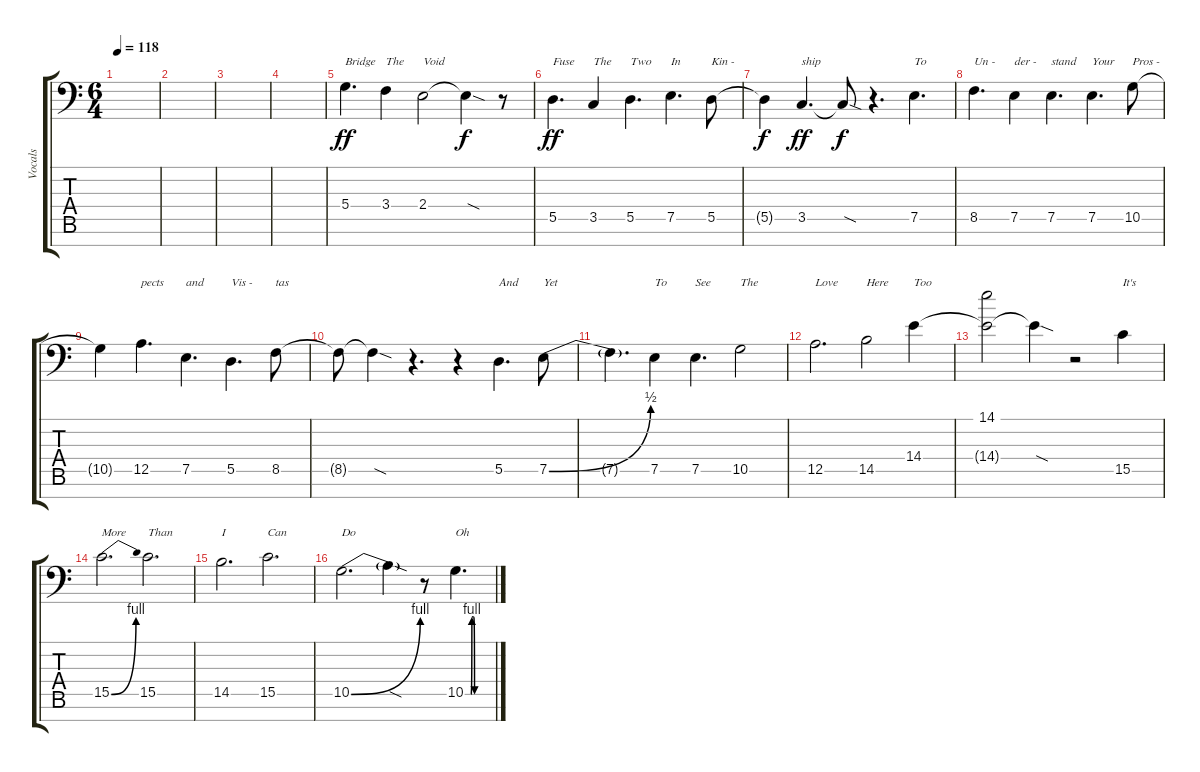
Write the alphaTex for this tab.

\track ("Vocals" "Vocals") {instrument bassoon}
\staff {score tabs}
\tuning (D4 A3 E3 D3 A2 E2 A1) {hide}
\ts (6 4)
\tempo 118
\clef f4
\ks c
|
|
|
|
5.4.4{d txt "Bridge " dy ff} 3.4.4{txt "The"} 2.4.2{txt "Void"} 2.4{sod t}.4{dy f} r.8 |
5.5.4{d txt "Fuse" dy ff} 3.5.4{txt "The"} 5.5.4{d txt "Two"} 7.5.4{d txt "In"} 5.5.8{txt "Kin - "} |
5.5{t}.4{dy f} 3.5.4{d txt "ship" dy ff} 3.5{sod t}.8{dy f} r.4{d} 7.5.4{d txt "To"} |
8.5.4{d txt "Un - "} 7.5.4{txt "der - "} 7.5.4{d txt "stand"} 7.5.4{d txt "Your"} 10.5.8{txt "Pros -"} |
10.5{t}.4 12.5.4{d txt "pects"} 7.5.4{d txt "and"} 5.5.4{d txt "Vis - "} 8.5.8{txt "tas"} |
8.5{t}.8 8.5{sod t}.4 r.4{d} r.4 5.5.4{d txt "And"} 7.5{be (bend 0 0 60 2)}.8{txt "Yet"} |
7.5{t}.4{d} 7.5.4{txt "To"} 7.5.4{d txt "See"} 10.5.2{txt "The"} |
\section ("" "")
12.5.2{d txt "Love"} 14.5.2{txt "Here"} 14.4.4{txt "Too"} |
(14.1 14.4{t}).2 14.4{sod t}.4 r.2 15.5.4{txt "It's"} |
15.5{be (bend 0 0 60 4)}.2{d txt "More"} 15.5.2{d txt "Than"} |
14.5.2{d txt "I"} 15.5.2{d txt "Can"} |
10.5{be (bend 0 0 60 4)}.2{d txt "Do"} 10.5{sod t}.4 r.8 10.5{be (custom 0 0 13 0 15 4 19 4 21 0 60 0)}.4{d txt "Oh"}
